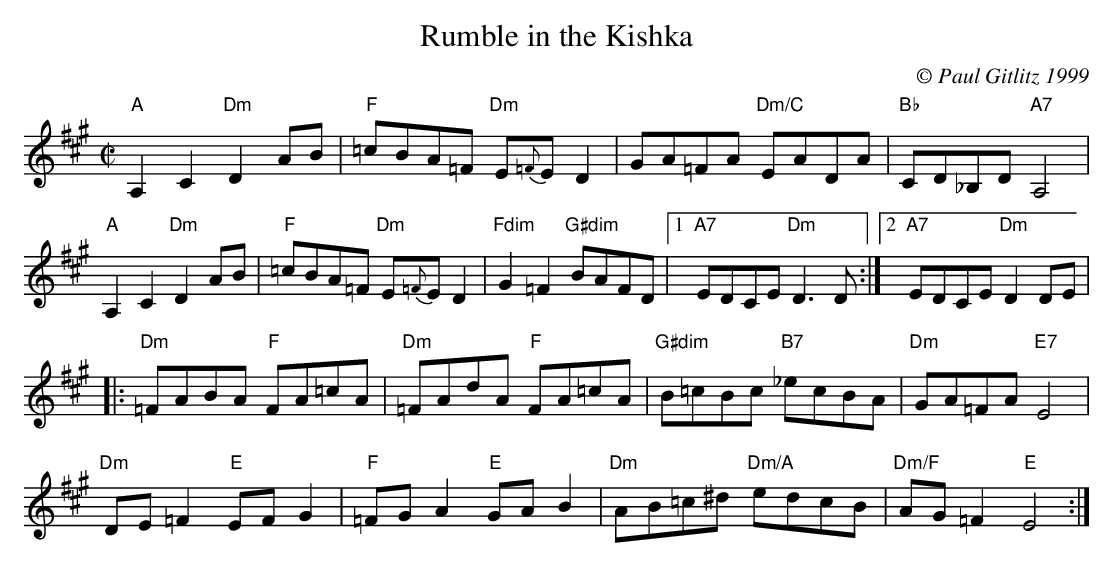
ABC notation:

X:1
T:Rumble in the Kishka
M:C|
L:1/8
C:© Paul Gitlitz 1999
K:A
"A"A,2C2 "Dm"D2AB|"F"=cBA=F "Dm"E{=F}ED2|GA=FA "Dm/C"EADA|"Bb"CD_B,D "A7"A,4|!
"A"A,2C2 "Dm"D2AB|"F"=cBA=F "Dm"E{=F}ED2|"Fdim"G2=F2 "G#dim"BAFD|1"A7"EDCE "Dm "D3D:|2"A7"EDCE "Dm"D2DE|!
|:"Dm"=FABA "F"FA=cA|"Dm"=FAdA  "F"FA=cA|"G#dim"B=cBc "B7"_ecBA|"Dm"GA=FA "E7"E4|!
"Dm"DE=F2"E"EFG2|"F"=FGA2"E"GAB2|"Dm"AB=c^d "Dm/A"edcB|"Dm/F"AG=F2 "E"E4:|]
